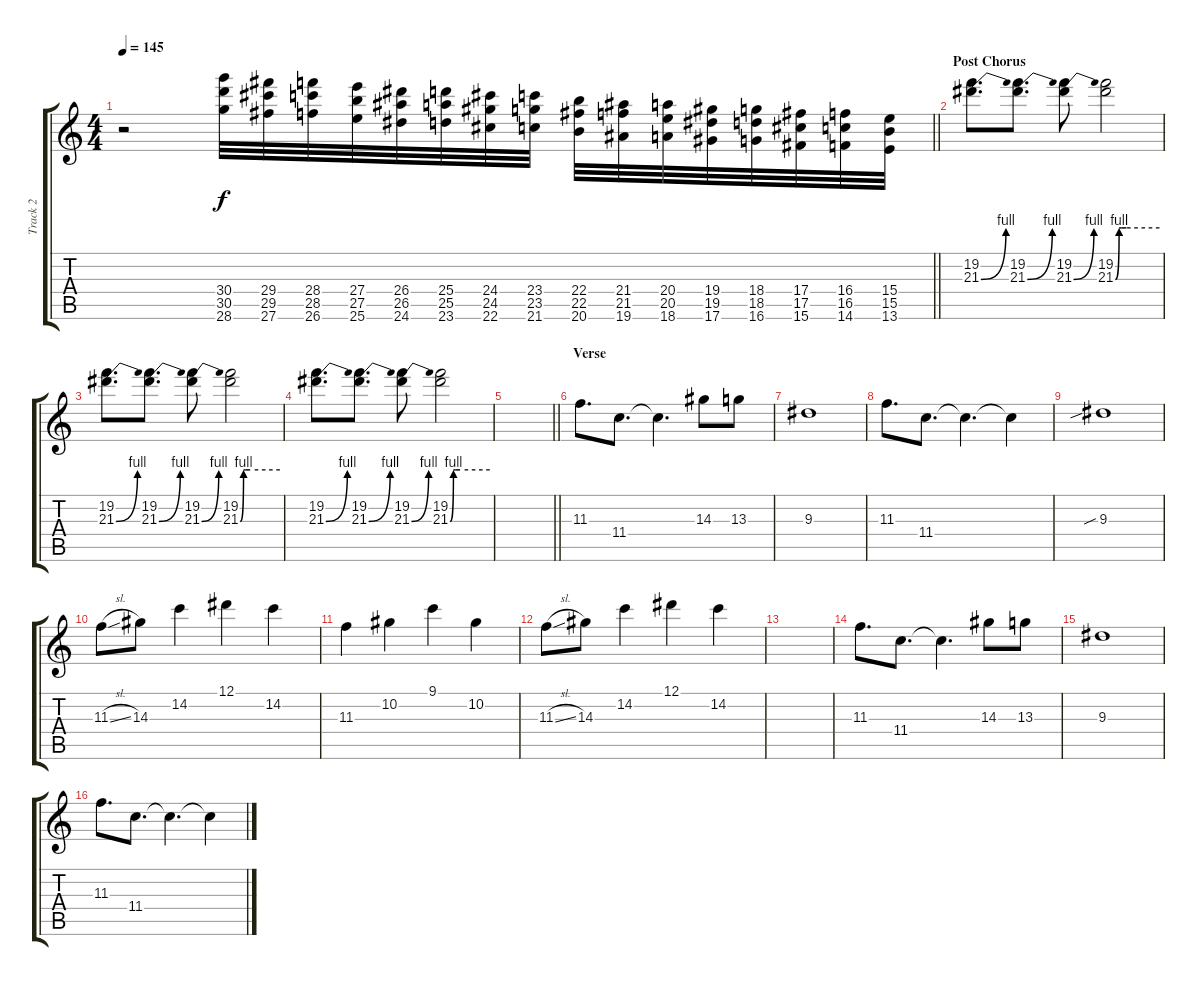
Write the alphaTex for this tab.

\track ("Track 2" "Track 2") {instrument distortionguitar}
\staff {score tabs}
\tuning (Eb4 Bb3 Gb3 Db3 Ab2 Eb2) {hide}
\ts (4 4)
\tempo 145
\clef g2
\barLineRight lightlight
\ks c
r.2{dy f} (30.4 30.5 28.6).32 (29.4 29.5 27.6).32 (28.4 28.5 26.6).32 (27.4 27.5 25.6).32 (26.4 26.5 24.6).32 (25.4 25.5 23.6).32 (24.4 24.5 22.6).32 (23.4 23.5 21.6).32 (22.4 22.5 20.6).32 (21.4 21.5 19.6).32 (20.4 20.5 18.6).32 (19.4 19.5 17.6).32 (18.4 18.5 16.6).32 (17.4 17.5 15.6).32 (16.4 16.5 14.6).32 (15.4 15.5 13.6).32 |
\section ("" "Post Chorus")
(19.2 21.3{be (bend 0 0 60 4)}).8{d} (19.2 21.3{be (bend 0 0 60 4)}).8{d} (19.2 21.3{be (bend 0 0 60 4)}).8 (19.2 21.3{be (custom 0 0 5 4 8 4 15 4 60 4)}).2 |
(19.2 21.3{be (bend 0 0 60 4)}).8{d} (19.2 21.3{be (bend 0 0 60 4)}).8{d} (19.2 21.3{be (bend 0 0 60 4)}).8 (19.2 21.3{be (custom 0 0 5 4 8 4 15 4 60 4)}).2 |
(19.2 21.3{be (bend 0 0 60 4)}).8{d} (19.2 21.3{be (bend 0 0 60 4)}).8{d} (19.2 21.3{be (bend 0 0 60 4)}).8 (19.2 21.3{be (custom 0 0 5 4 8 4 15 4 60 4)}).2 |
\barLineRight lightlight
|
\section ("" "Verse")
11.3.8{d} 11.4.8{d} 11.4{t}.4{d} 14.3.8 13.3.8 |
9.3.1 |
11.3.8{d} 11.4.8{d} 11.4{t}.4{d} 11.4{t}.4 |
9.3{sib}.1 |
11.3{sl}.8 14.3.8 14.2.4 12.1.4 14.2.4 |
11.3.4 10.2.4 9.1.4 10.2.4 |
11.3{sl}.8 14.3.8 14.2.4 12.1.4 14.2.4 |
|
11.3.8{d} 11.4.8{d} 11.4{t}.4{d} 14.3.8 13.3.8 |
9.3.1 |
11.3.8{d} 11.4.8{d} 11.4{t}.4{d} 11.4{t}.4
